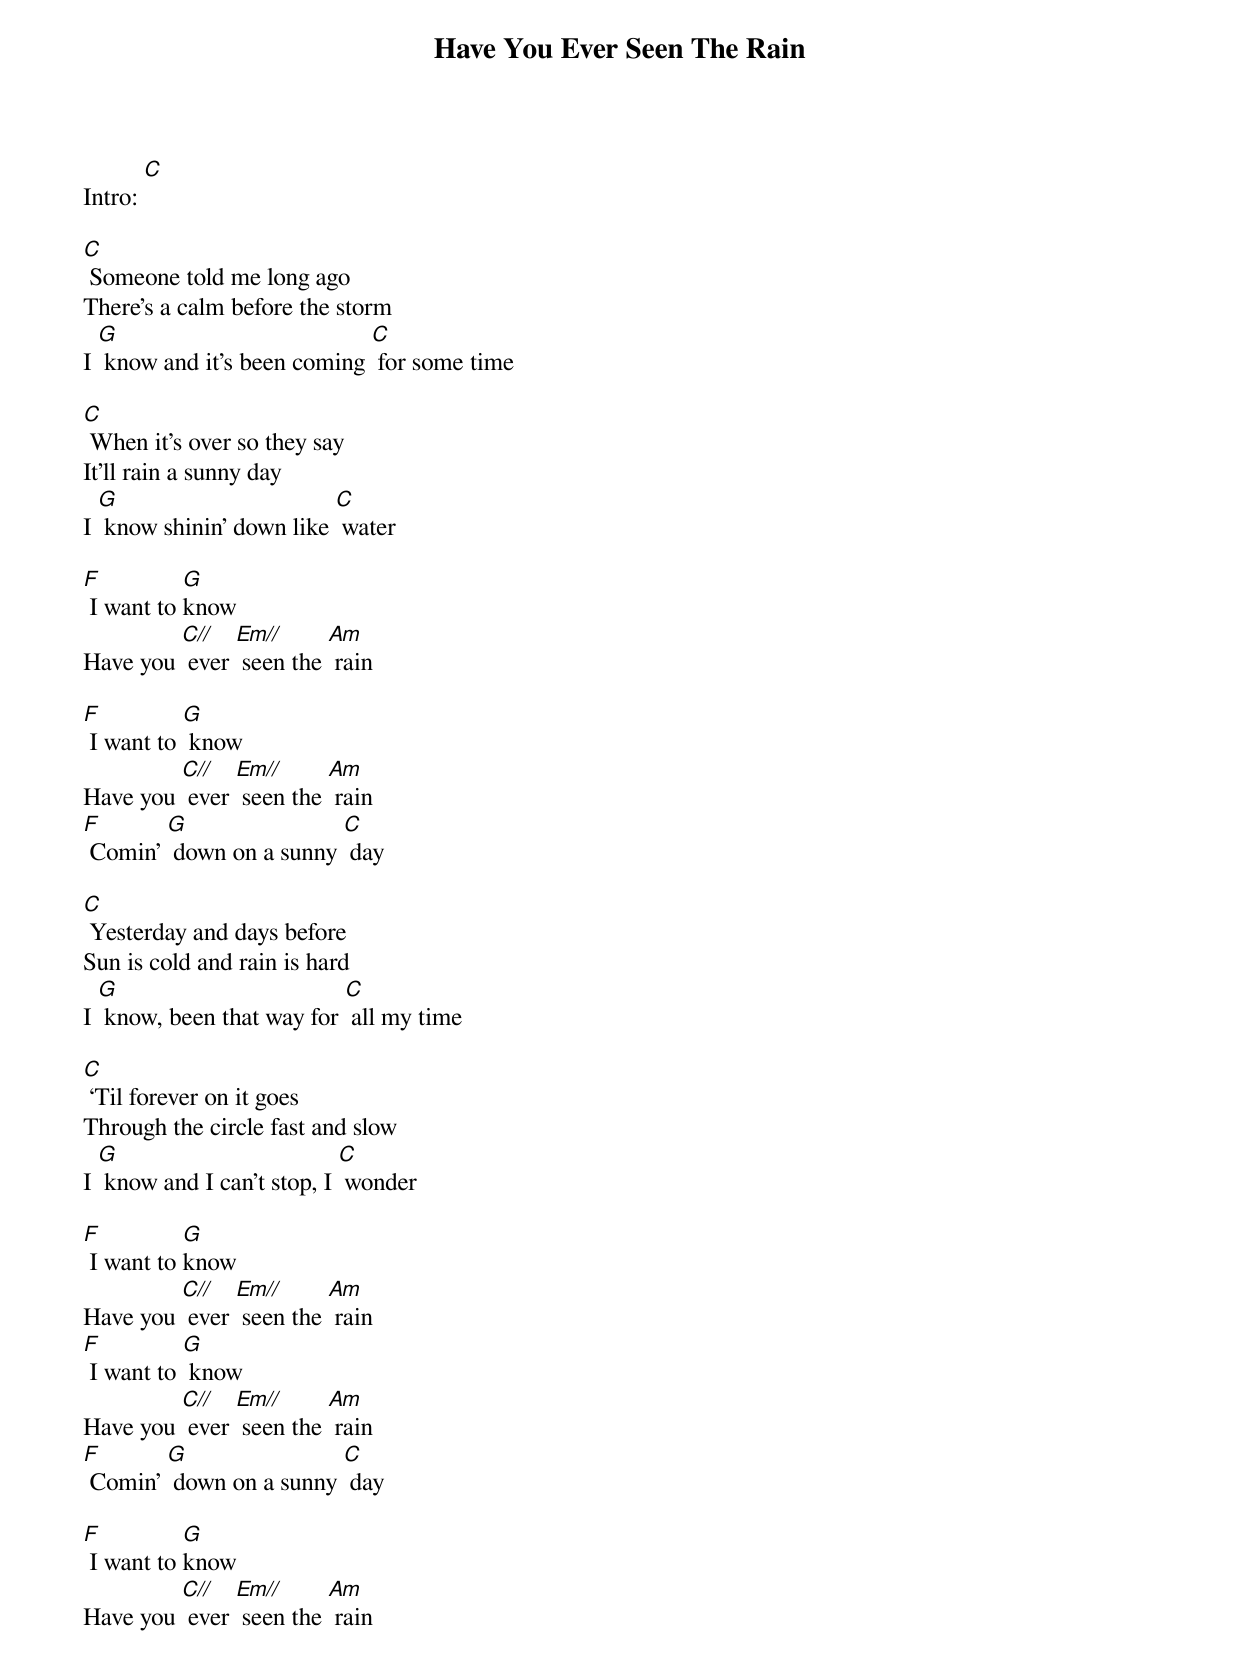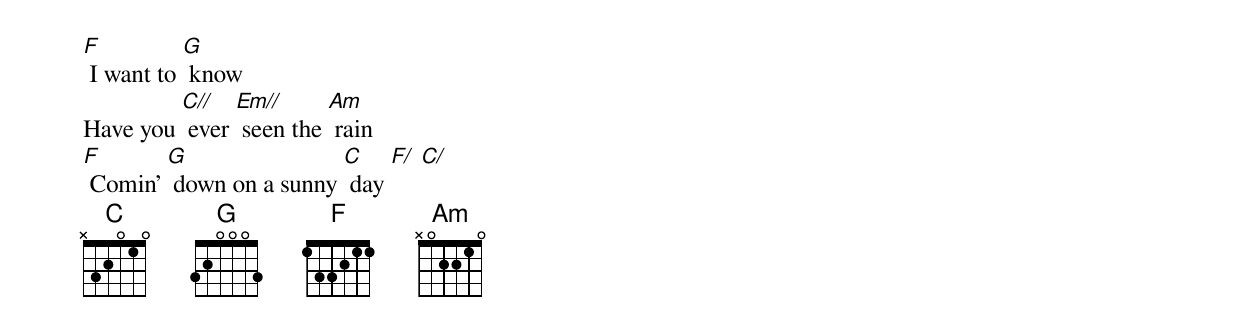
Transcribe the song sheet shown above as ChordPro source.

{t: Have You Ever Seen The Rain }
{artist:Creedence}
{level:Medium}

Intro: [C]

[C] Someone told me long ago
There's a calm before the storm
I [G] know and it’s been coming [C] for some time

[C] When it’s over so they say
It'll rain a sunny day
I [G] know shinin’ down like [C] water

[F] I want to [G]know
Have you [C//] ever [Em//] seen the [Am] rain

[F] I want to [G] know
Have you [C//] ever [Em//] seen the [Am] rain
[F] Comin’ [G] down on a sunny [C] day

[C] Yesterday and days before
Sun is cold and rain is hard
I [G] know, been that way for [C] all my time

[C] ‘Til forever on it goes
Through the circle fast and slow
I [G] know and I can't stop, I [C] wonder

[F] I want to [G]know
Have you [C//] ever [Em//] seen the [Am] rain
[F] I want to [G] know
Have you [C//] ever [Em//] seen the [Am] rain
[F] Comin’ [G] down on a sunny [C] day

[F] I want to [G]know
Have you [C//] ever [Em//] seen the [Am] rain
[F] I want to [G] know
Have you [C//] ever [Em//] seen the [Am] rain
[F] Comin’ [G] down on a sunny [C] day [F/] [C/]
